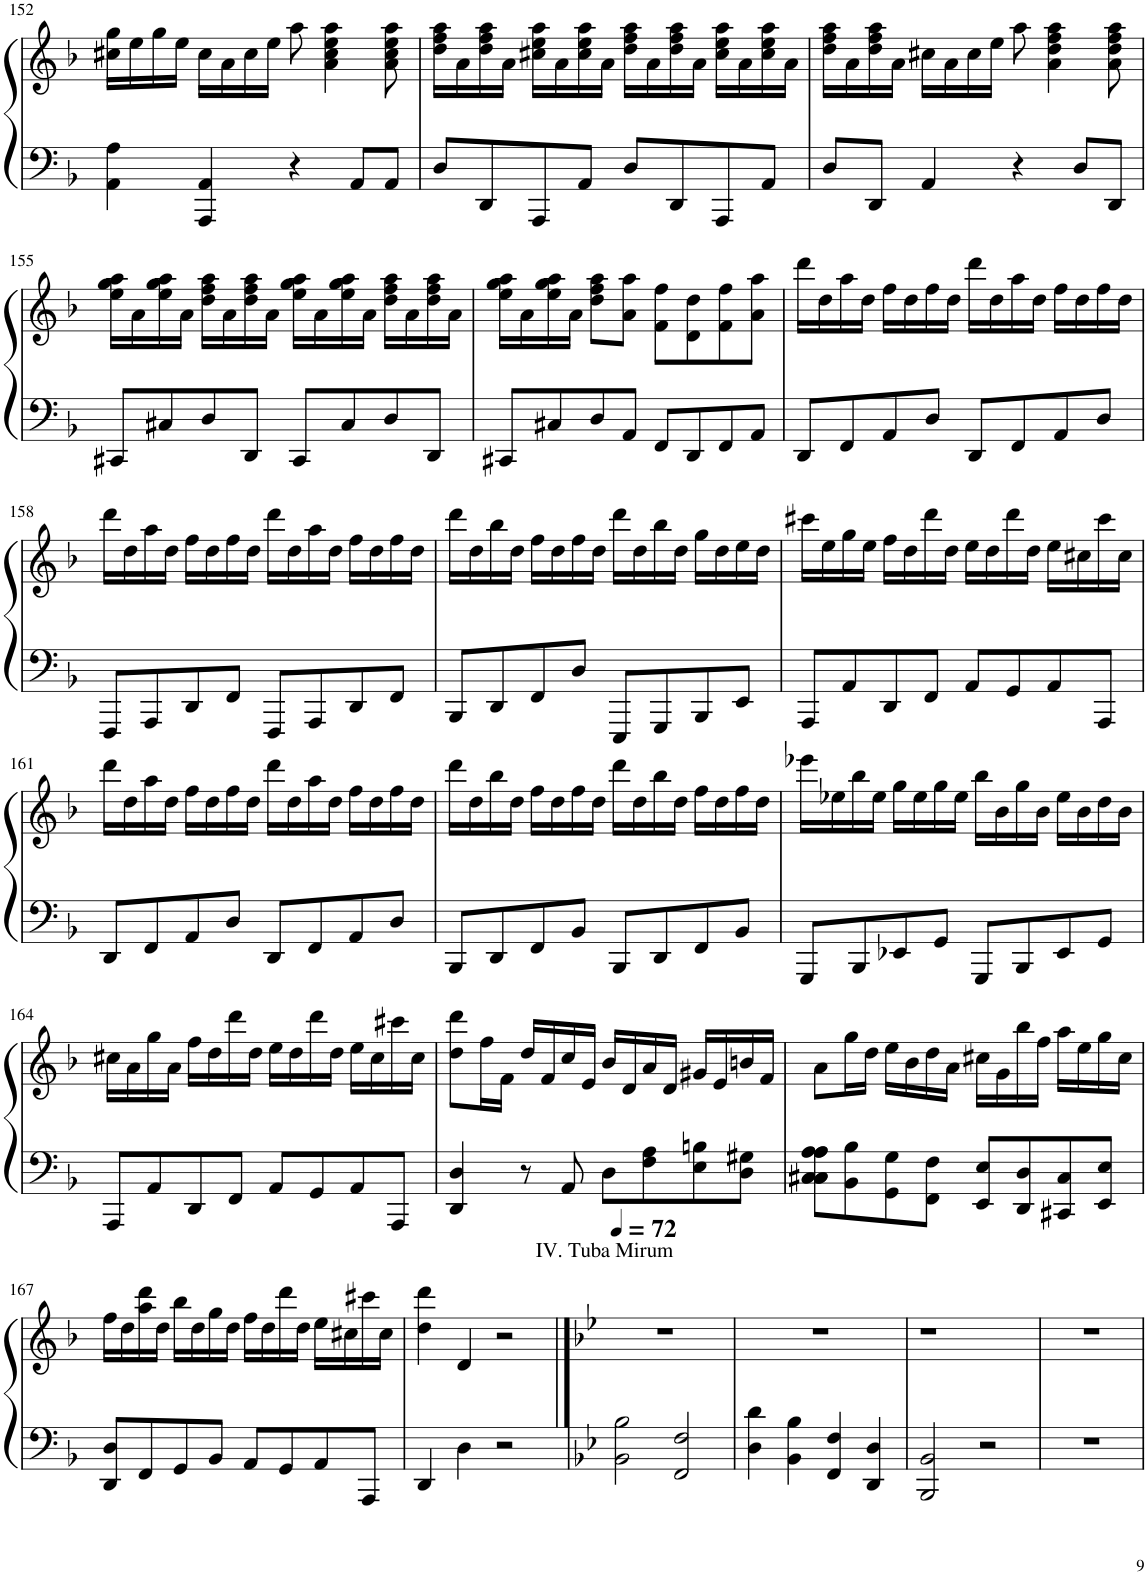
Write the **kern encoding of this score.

**kern	**kern
*part1	*part1
*staff2	*staff1
*I"Piano	*
*I'Pia.	*
!!LO:PB:g=z
*clefF4	*clefG2
*k[b-]	*k[b-]
*M4/4	*M4/4
*met(c)	*met(c)
=152	=152
4AA\ 4A\	16cc#X\ 16gg\LL
.	16ee\
.	16gg\
.	16ee\JJ
4AAA/ 4AA/	16cc#\LL
.	16a\
.	16cc#\
.	16ee\JJ
4r	8aa\
.	4a\ 4cc#\ 4ee\ 4aa\
8AA/L	.
8AA/J	8a\ 8cc#\ 8ee\ 8aa\
=153	=153
8D/L	16dd\ 16ff\ 16aa\LL
.	16a\
8DD/	16dd\ 16ff\ 16aa\
.	16a\JJ
8AAA/	16cc#X\ 16ee\ 16aa\LL
.	16a\
8AA/J	16cc#\ 16ee\ 16aa\
.	16a\JJ
8D/L	16dd\ 16ff\ 16aa\LL
.	16a\
8DD/	16dd\ 16ff\ 16aa\
.	16a\JJ
8AAA/	16cc#\ 16ee\ 16aa\LL
.	16a\
8AA/J	16cc#\ 16ee\ 16aa\
.	16a\JJ
=154	=154
8D/L	16dd\ 16ff\ 16aa\LL
.	16a\
8DD/J	16dd\ 16ff\ 16aa\
.	16a\JJ
4AA/	16cc#X\LL
.	16a\
.	16cc#\
.	16ee\JJ
4r	8aa\
.	4a\ 4dd\ 4ff\ 4aa\
8D/L	.
8DD/J	8a\ 8dd\ 8ff\ 8aa\
!!LO:LB:g=z
=155	=155
8CC#X/L	16ee\ 16gg\ 16aa\LL
.	16a\
8C#X/	16ee\ 16gg\ 16aa\
.	16a\JJ
8D/	16dd\ 16ff\ 16aa\LL
.	16a\
8DD/J	16dd\ 16ff\ 16aa\
.	16a\JJ
8CC#/L	16ee\ 16gg\ 16aa\LL
.	16a\
8C#/	16ee\ 16gg\ 16aa\
.	16a\JJ
8D/	16dd\ 16ff\ 16aa\LL
.	16a\
8DD/J	16dd\ 16ff\ 16aa\
.	16a\JJ
=156	=156
8CC#X/L	16ee\ 16gg\ 16aa\LL
.	16a\
8C#X/	16ee\ 16gg\ 16aa\
.	16a\JJ
8D/	8dd\ 8ff\ 8aa\L
8AA/J	8a\ 8aa\J
8FF/L	8f\ 8ff\L
8DD/	8d\ 8dd\
8FF/	8f\ 8ff\
8AA/J	8a\ 8aa\J
=157	=157
8DD/L	16ddd\LL
.	16dd\
8FF/	16aa\
.	16dd\JJ
8AA/	16ff\LL
.	16dd\
8D/J	16ff\
.	16dd\JJ
8DD/L	16ddd\LL
.	16dd\
8FF/	16aa\
.	16dd\JJ
8AA/	16ff\LL
.	16dd\
8D/J	16ff\
.	16dd\JJ
!!LO:LB:g=z
=158	=158
8FFF/L	16ddd\LL
.	16dd\
8AAA/	16aa\
.	16dd\JJ
8DD/	16ff\LL
.	16dd\
8FF/J	16ff\
.	16dd\JJ
8FFF/L	16ddd\LL
.	16dd\
8AAA/	16aa\
.	16dd\JJ
8DD/	16ff\LL
.	16dd\
8FF/J	16ff\
.	16dd\JJ
=159	=159
8BBB-/L	16ddd\LL
.	16dd\
8DD/	16bb-\
.	16dd\JJ
8FF/	16ff\LL
.	16dd\
8D/J	16ff\
.	16dd\JJ
8EEE/L	16ddd\LL
.	16dd\
8GGG/	16bb-\
.	16dd\JJ
8BBB-/	16gg\LL
.	16dd\
8EE/J	16ee\
.	16dd\JJ
=160	=160
8AAA/L	16ccc#X\LL
.	16ee\
8AA/	16gg\
.	16ee\JJ
8DD/	16ff\LL
.	16dd\
8FF/J	16ddd\
.	16dd\JJ
8AA/L	16ee\LL
.	16dd\
8GG/	16ddd\
.	16dd\JJ
8AA/	16ee\LL
.	16cc#X\
8AAA/J	16ccc#\
.	16cc#\JJ
!!LO:LB:g=z
=161	=161
8DD/L	16ddd\LL
.	16dd\
8FF/	16aa\
.	16dd\JJ
8AA/	16ff\LL
.	16dd\
8D/J	16ff\
.	16dd\JJ
8DD/L	16ddd\LL
.	16dd\
8FF/	16aa\
.	16dd\JJ
8AA/	16ff\LL
.	16dd\
8D/J	16ff\
.	16dd\JJ
=162	=162
8BBB-/L	16ddd\LL
.	16dd\
8DD/	16bb-\
.	16dd\JJ
8FF/	16ff\LL
.	16dd\
8BB-/J	16ff\
.	16dd\JJ
8BBB-/L	16ddd\LL
.	16dd\
8DD/	16bb-\
.	16dd\JJ
8FF/	16ff\LL
.	16dd\
8BB-/J	16ff\
.	16dd\JJ
=163	=163
8GGG/L	16eee-X\LL
.	16ee-X\
8BBB-/	16bb-\
.	16ee-\JJ
8EE-X/	16gg\LL
.	16ee-\
8GG/J	16gg\
.	16ee-\JJ
8GGG/L	16bb-\LL
.	16b-\
8BBB-/	16gg\
.	16b-\JJ
8EE-/	16ee-\LL
.	16b-\
8GG/J	16dd\
.	16b-\JJ
!!LO:LB:g=z
=164	=164
8AAA/L	16cc#X\LL
.	16a\
8AA/	16gg\
.	16a\JJ
8DD/	16ff\LL
.	16dd\
8FF/J	16ddd\
.	16dd\JJ
8AA/L	16ee\LL
.	16dd\
8GG/	16ddd\
.	16dd\JJ
8AA/	16ee\LL
.	16cc#\
8AAA/J	16ccc#X\
.	16cc#\JJ
=165	=165
4DD/ 4D/	8dd\ 8ddd\L
.	16ff\L
.	16f\JJ
8r	16dd/LL
.	16f/
8AA/	16cc/
.	16e/JJ
8D\L	16b-/LL
.	16d/
8F\ 8A\	16a/
.	16d/JJ
8E\ 8Bn\	16g#X/LL
.	16e/
8D\ 8G#X\J	16bn/
.	16f/JJ
=166	=166
8C#X\ 8C#\ 8C#\ 8C#\ 8C#\ 8A\ 8A\ 8A\ 8A\ 8A\L	8a\L
8BB-\ 8B-\	16gg\L
.	16dd\JJ
8GG\ 8G\	16ee\LL
.	16b-\
8FF\ 8F\J	16dd\
.	16a\JJ
8EE/ 8E/L	16cc#X\LL
.	16g\
8DD/ 8D/	16bb-\
.	16ff\JJ
8CC#X/ 8C#/	16aa\LL
.	16ee\
8EE/ 8E/J	16gg\
.	16cc#\JJ
!!LO:LB:g=z
=167	=167
8DD/ 8D/L	16ff\LL
.	16dd\
8FF/	16aa\ 16ddd\
.	16dd\JJ
8GG/	16bb-\LL
.	16dd\
8BB-/J	16gg\
.	16dd\JJ
8AA/L	16ff\LL
.	16dd\
8GG/	16ddd\
.	16dd\JJ
8AA/	16ee\LL
.	16cc#X\
8AAA/J	16ccc#X\
.	16cc#\JJ
=168	=168
4DD/	4dd\ 4ddd\
4D\	4d/
2r	2r
==169	==169
*k[b-e-]	*k[b-e-]
*	*MM72
!	!LO:TX:a:t=IV. Tuba Mirum
2BB-\ 2B-\	1r
2FF/ 2F/	.
=170	=170
4D\ 4d\	1r
4BB-\ 4B-\	.
4FF/ 4F/	.
4DD/ 4D/	.
=171	=171
2BBB-/ 2BB-/	1r
2r	.
=172	=172
1r	1r
=	=
*-	*-
